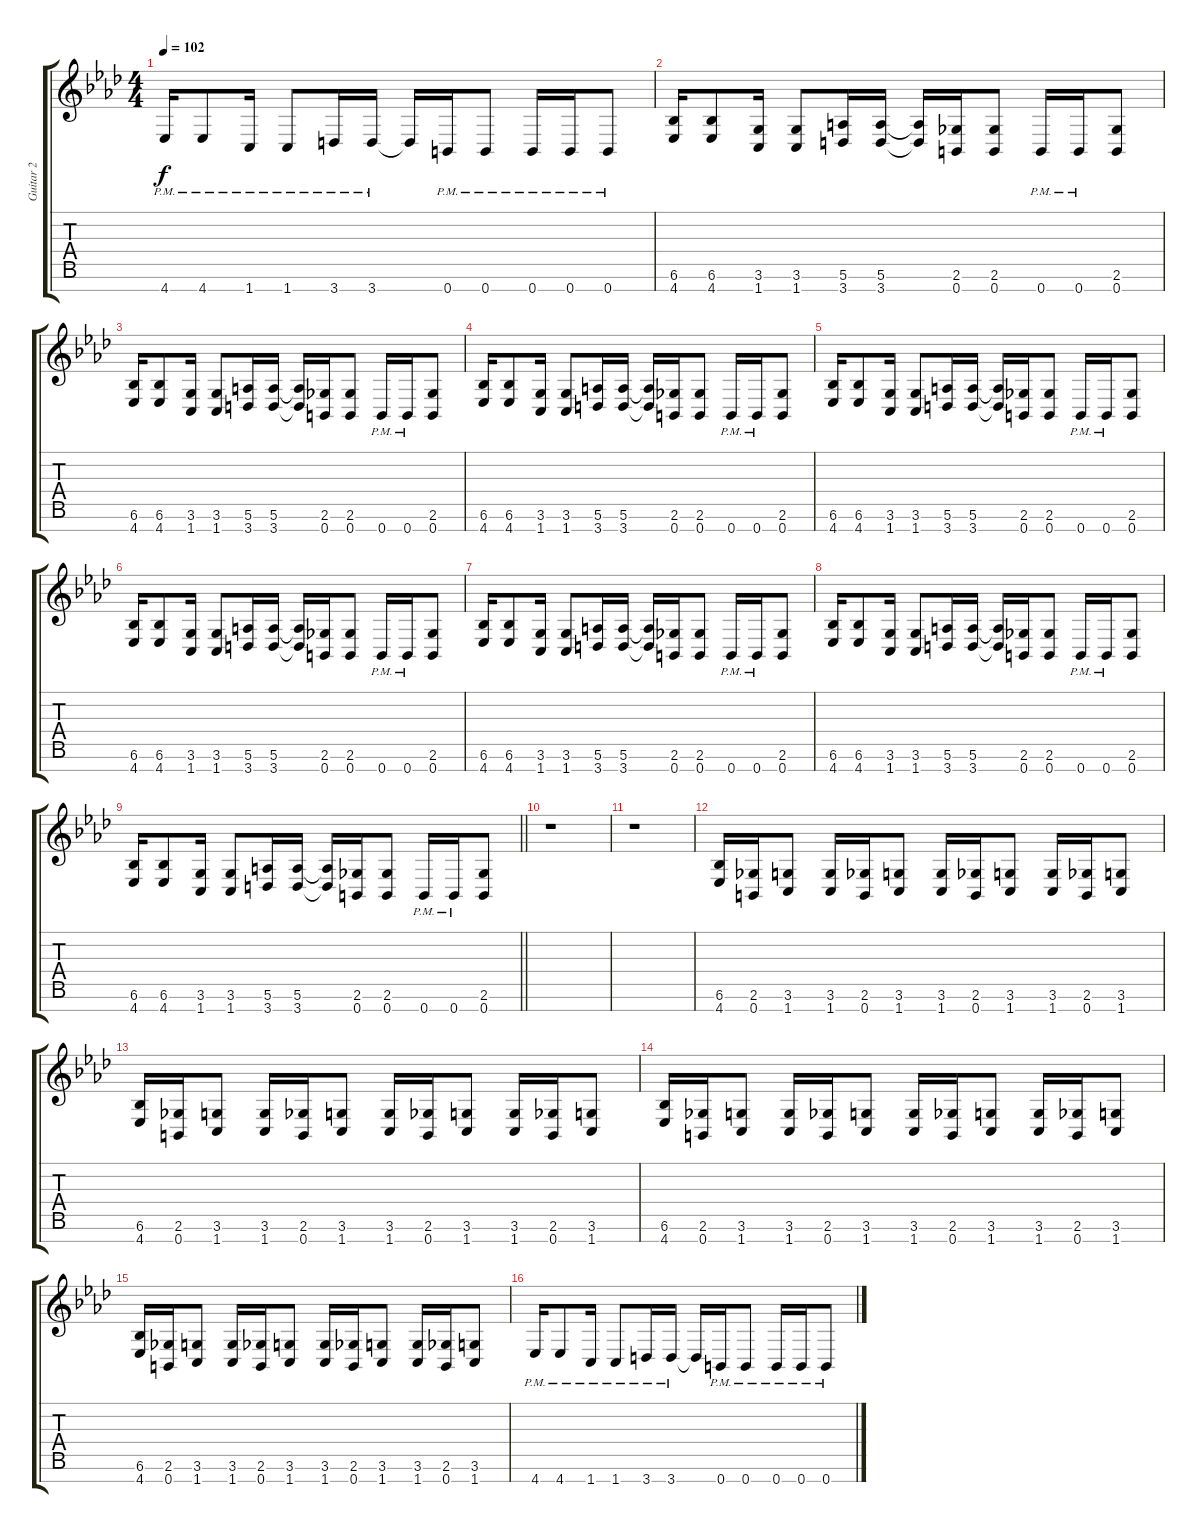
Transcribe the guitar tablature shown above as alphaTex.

\track ("Guitar 2" "Guitar 2") {instrument overdrivenguitar}
\staff {score tabs}
\tuning (E4 B3 G3 D3 A2 E2 B1) {hide}
\ts (4 4)
\tempo 102
\clef g2
\ks fminor
4.7{pm}.16{dy f} 4.7{pm}.8 1.7{pm}.16 1.7{pm}.8 3.7{pm}.16 3.7{pm}.16 3.7{t}.16 0.7{pm}.16 0.7{pm}.8 0.7{pm}.16 0.7{pm}.16 0.7{pm}.8 |
(6.6 4.7).16 (6.6 4.7).8 (3.6 1.7).16 (3.6 1.7).8 (5.6 3.7).16 (5.6 3.7).16 (5.6{t} 3.7{t}).16 (2.6 0.7).16 (2.6 0.7).8 0.7{pm}.16 0.7{pm}.16 (2.6 0.7).8 |
(6.6 4.7).16 (6.6 4.7).8 (3.6 1.7).16 (3.6 1.7).8 (5.6 3.7).16 (5.6 3.7).16 (5.6{t} 3.7{t}).16 (2.6 0.7).16 (2.6 0.7).8 0.7{pm}.16 0.7{pm}.16 (2.6 0.7).8 |
(6.6 4.7).16 (6.6 4.7).8 (3.6 1.7).16 (3.6 1.7).8 (5.6 3.7).16 (5.6 3.7).16 (5.6{t} 3.7{t}).16 (2.6 0.7).16 (2.6 0.7).8 0.7{pm}.16 0.7{pm}.16 (2.6 0.7).8 |
(6.6 4.7).16 (6.6 4.7).8 (3.6 1.7).16 (3.6 1.7).8 (5.6 3.7).16 (5.6 3.7).16 (5.6{t} 3.7{t}).16 (2.6 0.7).16 (2.6 0.7).8 0.7{pm}.16 0.7{pm}.16 (2.6 0.7).8 |
(6.6 4.7).16 (6.6 4.7).8 (3.6 1.7).16 (3.6 1.7).8 (5.6 3.7).16 (5.6 3.7).16 (5.6{t} 3.7{t}).16 (2.6 0.7).16 (2.6 0.7).8 0.7{pm}.16 0.7{pm}.16 (2.6 0.7).8 |
(6.6 4.7).16 (6.6 4.7).8 (3.6 1.7).16 (3.6 1.7).8 (5.6 3.7).16 (5.6 3.7).16 (5.6{t} 3.7{t}).16 (2.6 0.7).16 (2.6 0.7).8 0.7{pm}.16 0.7{pm}.16 (2.6 0.7).8 |
(6.6 4.7).16 (6.6 4.7).8 (3.6 1.7).16 (3.6 1.7).8 (5.6 3.7).16 (5.6 3.7).16 (5.6{t} 3.7{t}).16 (2.6 0.7).16 (2.6 0.7).8 0.7{pm}.16 0.7{pm}.16 (2.6 0.7).8 |
\barLineRight lightlight
(6.6 4.7).16 (6.6 4.7).8 (3.6 1.7).16 (3.6 1.7).8 (5.6 3.7).16 (5.6 3.7).16 (5.6{t} 3.7{t}).16 (2.6 0.7).16 (2.6 0.7).8 0.7{pm}.16 0.7{pm}.16 (2.6 0.7).8 |
r.1 |
r.1 |
(6.6 4.7).16 (2.6 0.7).16 (3.6 1.7).8 (3.6 1.7).16 (2.6 0.7).16 (3.6 1.7).8 (3.6 1.7).16 (2.6 0.7).16 (3.6 1.7).8 (3.6 1.7).16 (2.6 0.7).16 (3.6 1.7).8 |
(6.6 4.7).16 (2.6 0.7).16 (3.6 1.7).8 (3.6 1.7).16 (2.6 0.7).16 (3.6 1.7).8 (3.6 1.7).16 (2.6 0.7).16 (3.6 1.7).8 (3.6 1.7).16 (2.6 0.7).16 (3.6 1.7).8 |
(6.6 4.7).16 (2.6 0.7).16 (3.6 1.7).8 (3.6 1.7).16 (2.6 0.7).16 (3.6 1.7).8 (3.6 1.7).16 (2.6 0.7).16 (3.6 1.7).8 (3.6 1.7).16 (2.6 0.7).16 (3.6 1.7).8 |
(6.6 4.7).16 (2.6 0.7).16 (3.6 1.7).8 (3.6 1.7).16 (2.6 0.7).16 (3.6 1.7).8 (3.6 1.7).16 (2.6 0.7).16 (3.6 1.7).8 (3.6 1.7).16 (2.6 0.7).16 (3.6 1.7).8 |
4.7{pm}.16 4.7{pm}.8 1.7{pm}.16 1.7{pm}.8 3.7{pm}.16 3.7{pm}.16 3.7{t}.16 0.7{pm}.16 0.7{pm}.8 0.7{pm}.16 0.7{pm}.16 0.7{pm}.8
